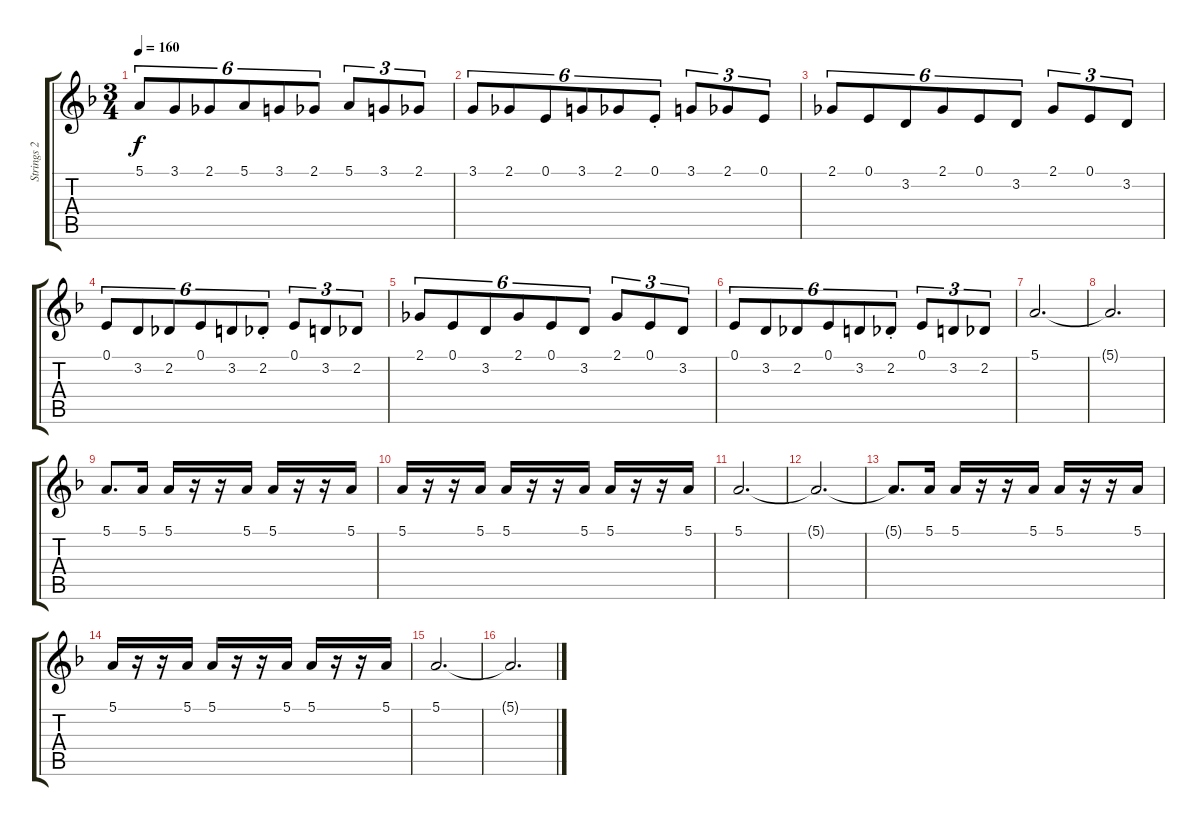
\track ("Strings 2" "Strings 2") {instrument stringensemble1}
\staff {score tabs}
\tuning (E4 B3 G3 D3 A2 E2) {hide}
\ts (3 4)
\tempo 160
\clef g2
\ks f
5.1.8{tu (6 4) dy f} 3.1.8{tu (6 4)} 2.1.8{tu (6 4)} 5.1.8{tu (6 4)} 3.1.8{tu (6 4)} 2.1.8{tu (6 4)} 5.1.8{tu (3 2)} 3.1.8{tu (3 2)} 2.1.8{tu (3 2)} |
3.1.8{tu (6 4)} 2.1.8{tu (6 4)} 0.1.8{tu (6 4)} 3.1.8{tu (6 4)} 2.1.8{tu (6 4)} 0.1{st}.8{tu (6 4)} 3.1.8{tu (3 2)} 2.1.8{tu (3 2)} 0.1.8{tu (3 2)} |
2.1.8{tu (6 4)} 0.1.8{tu (6 4)} 3.2.8{tu (6 4)} 2.1.8{tu (6 4)} 0.1.8{tu (6 4)} 3.2.8{tu (6 4)} 2.1.8{tu (3 2)} 0.1.8{tu (3 2)} 3.2.8{tu (3 2)} |
0.1.8{tu (6 4)} 3.2.8{tu (6 4)} 2.2.8{tu (6 4)} 0.1.8{tu (6 4)} 3.2.8{tu (6 4)} 2.2{st}.8{tu (6 4)} 0.1.8{tu (3 2)} 3.2.8{tu (3 2)} 2.2.8{tu (3 2)} |
2.1.8{tu (6 4)} 0.1.8{tu (6 4)} 3.2.8{tu (6 4)} 2.1.8{tu (6 4)} 0.1.8{tu (6 4)} 3.2.8{tu (6 4)} 2.1.8{tu (3 2)} 0.1.8{tu (3 2)} 3.2.8{tu (3 2)} |
0.1.8{tu (6 4)} 3.2.8{tu (6 4)} 2.2.8{tu (6 4)} 0.1.8{tu (6 4)} 3.2.8{tu (6 4)} 2.2{st}.8{tu (6 4)} 0.1.8{tu (3 2)} 3.2.8{tu (3 2)} 2.2.8{tu (3 2)} |
5.1.2{d} |
5.1{t}.2{d} |
5.1.8{d} 5.1.16 5.1.16 r.16 r.16 5.1.16 5.1.16 r.16 r.16 5.1.16 |
5.1.16 r.16 r.16 5.1.16 5.1.16 r.16 r.16 5.1.16 5.1.16 r.16 r.16 5.1.16 |
5.1.2{d} |
5.1{t}.2{d} |
5.1{t}.8{d} 5.1.16 5.1.16 r.16 r.16 5.1.16 5.1.16 r.16 r.16 5.1.16 |
5.1.16 r.16 r.16 5.1.16 5.1.16 r.16 r.16 5.1.16 5.1.16 r.16 r.16 5.1.16 |
5.1.2{d} |
5.1{t}.2{d}
